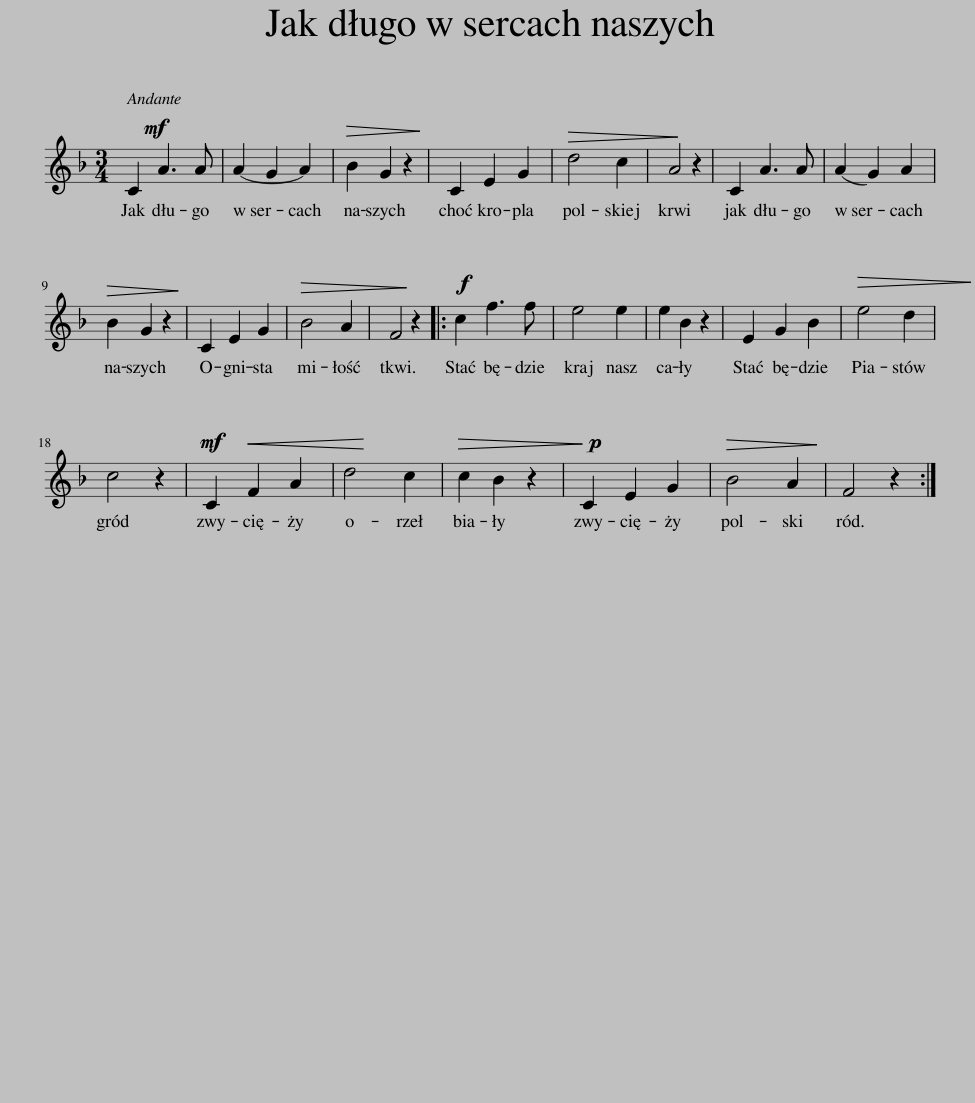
X:1
L:1/8
M:3/4
I:linebreak $
K:F
V:1 treble
V:1
 C2!mf! A3 A | A2- G2 A2 |!>(! B2 G2 z2!>)! | C2 E2 G2 |!>(! d4 c2!>)! | %5
 A4 z2 | C2 A3 A | A2- G2 A2 |$!>(! B2 G2 z2!>)! | C2 E2 G2 | %10
!>(! B4 A2!>)! | F4 z2 |:!f! c2 f3 f | e4 e2 | e2 B2 z2 | %15
 E2 G2 B2 |!>(! e4 d2!>)! |$ c4 z2 |!mf! C2!<(! F2 A2!<)! | d4 c2 | %20
!>(! c2 B2 z2!>)! |!p! C2 E2 G2 |!>(! B4 A2!>)! | F4 z2 :| %24
